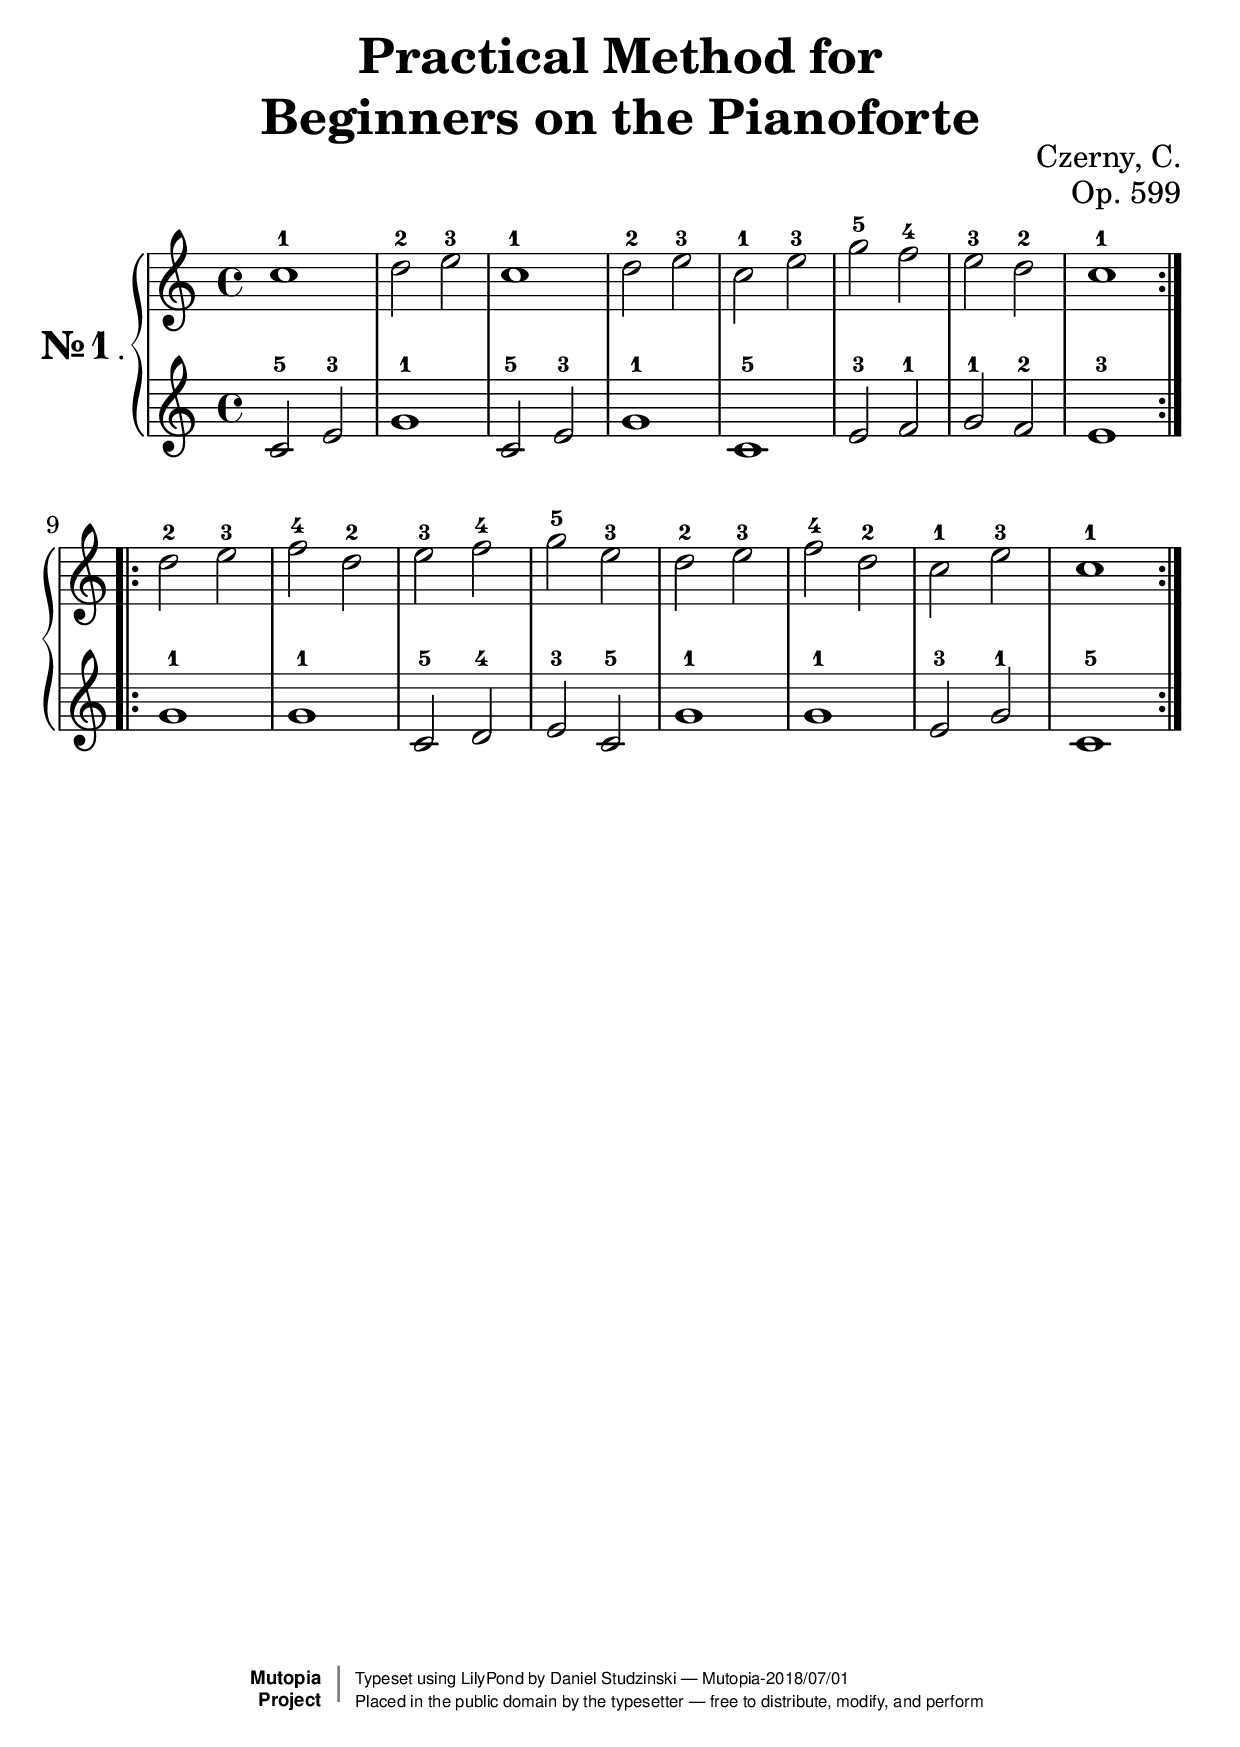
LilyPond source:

\version "2.19.82"


\include "english.ly"

\header {
    composer            = "Czerny, C."
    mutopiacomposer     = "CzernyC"

    title               = \markup {
      \center-column {
        \line { "Practical Method for"  }
        \line { "Beginners on the Pianoforte" }
        \italic \line {  }
      }
    }
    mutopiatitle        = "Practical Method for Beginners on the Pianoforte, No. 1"

    opus                = "Op. 599"
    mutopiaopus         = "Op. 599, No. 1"
    
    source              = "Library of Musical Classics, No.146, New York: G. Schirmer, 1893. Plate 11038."
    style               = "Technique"
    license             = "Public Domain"
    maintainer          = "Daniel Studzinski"
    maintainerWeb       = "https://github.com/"
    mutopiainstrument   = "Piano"

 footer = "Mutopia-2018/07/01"
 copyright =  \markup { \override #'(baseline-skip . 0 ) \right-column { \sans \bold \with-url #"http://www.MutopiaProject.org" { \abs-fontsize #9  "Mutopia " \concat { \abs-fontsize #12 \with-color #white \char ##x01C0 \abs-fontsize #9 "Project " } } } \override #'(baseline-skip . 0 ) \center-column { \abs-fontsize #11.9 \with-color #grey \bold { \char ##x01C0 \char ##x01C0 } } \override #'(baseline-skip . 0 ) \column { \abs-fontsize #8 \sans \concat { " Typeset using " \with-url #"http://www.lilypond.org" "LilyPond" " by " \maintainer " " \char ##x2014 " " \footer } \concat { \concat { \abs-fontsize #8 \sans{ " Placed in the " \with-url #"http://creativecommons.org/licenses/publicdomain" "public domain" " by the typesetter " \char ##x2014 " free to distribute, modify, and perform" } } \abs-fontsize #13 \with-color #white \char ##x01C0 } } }
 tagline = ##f
}


%--------Definitions
global = {

  \key c \major
  %\numericTimeSignature 
  \time 4/4
}
#(set-global-staff-size 27)

RHI = \relative c'' {
  \voiceOne
  \clef treble
  \global
   
}  

RHII = \relative c'' {
  \voiceTwo
  \clef treble

\set fingeringOrientations = #'(up)
  c1^1                |
  d2^2 e^3              |
  c1^1                |
  d2^2 e^3              |
  c^1 e^3
  g^5 f^4 
  e^3 d^2
  c1^1 \bar ":..:" \break
  
  d2^2 e^3
  f^4 d^2
  e^3 f^4
  g^5 e^3
  d^2 e^3
  f^4 d^2
  c^1 e^3
  c1^1 \bar ":|."
  
  
}

LHI = \relative c' {
  \voiceThree
  \clef treble
  \global
  
  c2-5 e-3
  g1-1
  c,2-5 e-3
  g1-1
  c,-5
  e2-3 f-1
  g-1 f-2 
  e1-3
  
  g-1
  g-1
  c,2-5 d-4
  e-3 c-5
  g'1-1
  g-1
  e2-3 g-1
  c,1-5
  
}

LHII = \relative c' {
  \voiceFour
  \clef treble
  \global
} 


Dynamics = {
}


\score
{
  \new PianoStaff \with {
    instrumentName = \markup {
      \center-column {
        \line { \bold \huge { "№" } \number "1". }
        \line \large { }
        \italic \line {  }
      }
    }
    shortInstrumentName = ""
    midiInstrument = "acoustic grand"
  }
  <<
    \new Staff="RH"
    <<
      \new Voice = "RF"
      \RHI
      \new Voice= "RS"
      \RHII
    >>
    
    \new Staff="LH" 
    <<
      \new Voice = "LF"
      \LHI
      \new Voice= "LS"
      \LHII
    >>
  >>
  \layout { }
  \midi {\tempo 2 = 88 }
}
